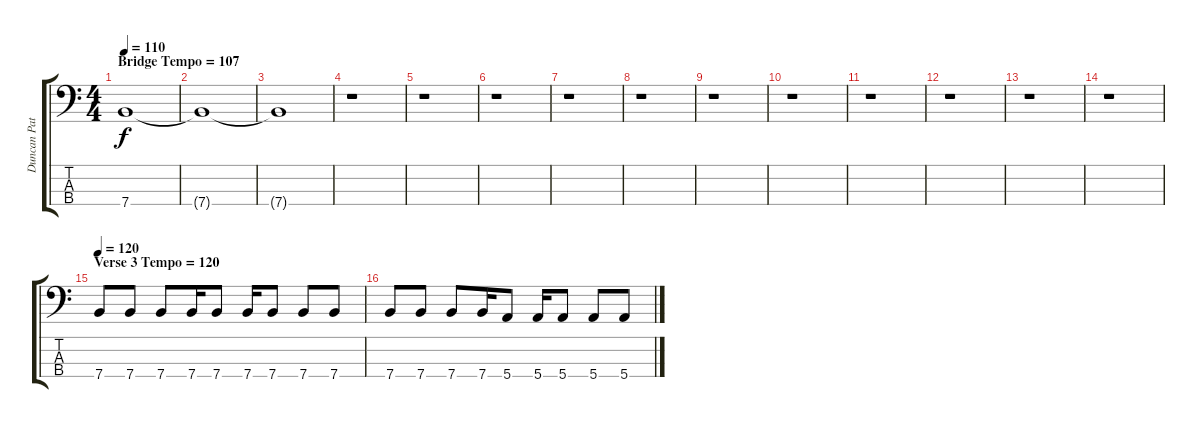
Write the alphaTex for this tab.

\track ("Duncan Patterson (Bass Guitar)" "Duncan Pat") {instrument electricbassfinger}
\staff {score tabs}
\tuning (G2 D2 A1 E1) {hide}
\ts (4 4)
\section ("" "Bridge Tempo = 107")
\tempo 110
\clef f4
\ks c
7.4.1{dy f} |
7.4{t}.1 |
7.4{t}.1 |
r.1 |
r.1 |
r.1 |
r.1 |
r.1 |
r.1 |
r.1 |
r.1 |
r.1 |
r.1 |
r.1 |
\section ("" "Verse 3 Tempo = 120")
\tempo 120
7.4.8 7.4.8 7.4.8 7.4.16 7.4.8 7.4.16 7.4.8 7.4.8 7.4.8 |
7.4.8 7.4.8 7.4.8 7.4.16 5.4.8 5.4.16 5.4.8 5.4.8 5.4.8
